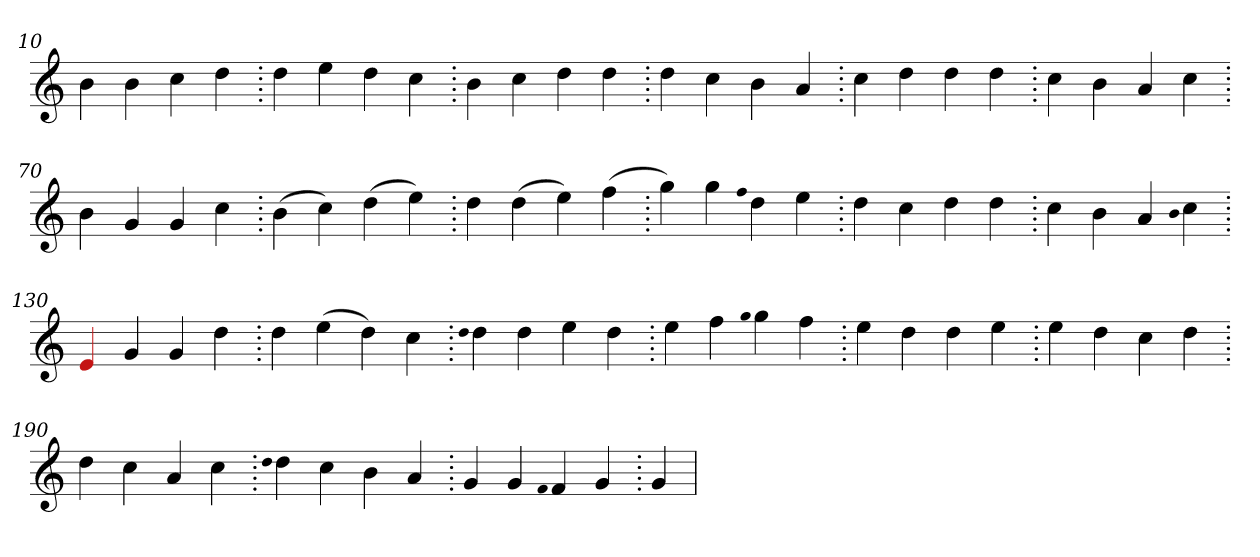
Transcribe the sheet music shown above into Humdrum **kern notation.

**kern
*part1
*staff1
*clefG2
=10.
4b
4b
4cc
4dd
=20.
4dd
4ee
4dd
4cc
=30.
4b
4cc
4dd
4dd
=40.
4dd
4cc
4b
4a
=50.
4cc
4dd
4dd
4dd
=60.
4cc
4b
4a
4cc
=70.
4b
4g
4g
4cc
=80.
(>4b
4cc)
(>4dd
4ee)
=90.
4dd
(>4dd
4ee)
(>4ff
=100.
4gg)
4gg
qqff
4dd
4ee
=110.
4dd
4cc
4dd
4dd
=120.
4cc
4b
4a
qqb
4cc
=130.
4Re
4g
4g
4dd
=140.
4dd
(>4ee
4dd)
(>4cc
=150.
qqdd
4dd
4dd
4ee
4dd
=160.
4ee
4ff
qqgg
4gg
4ff
=170.
4ee
4dd
4dd
4ee
=180.
4ee
4dd
4cc
4dd
=190.
4dd
4cc
4a
4cc
=200.
qqdd
4dd
4cc
4b
4a
=210.
4g
4g
qqf
4f
4g
=220.
4g
=
*-
